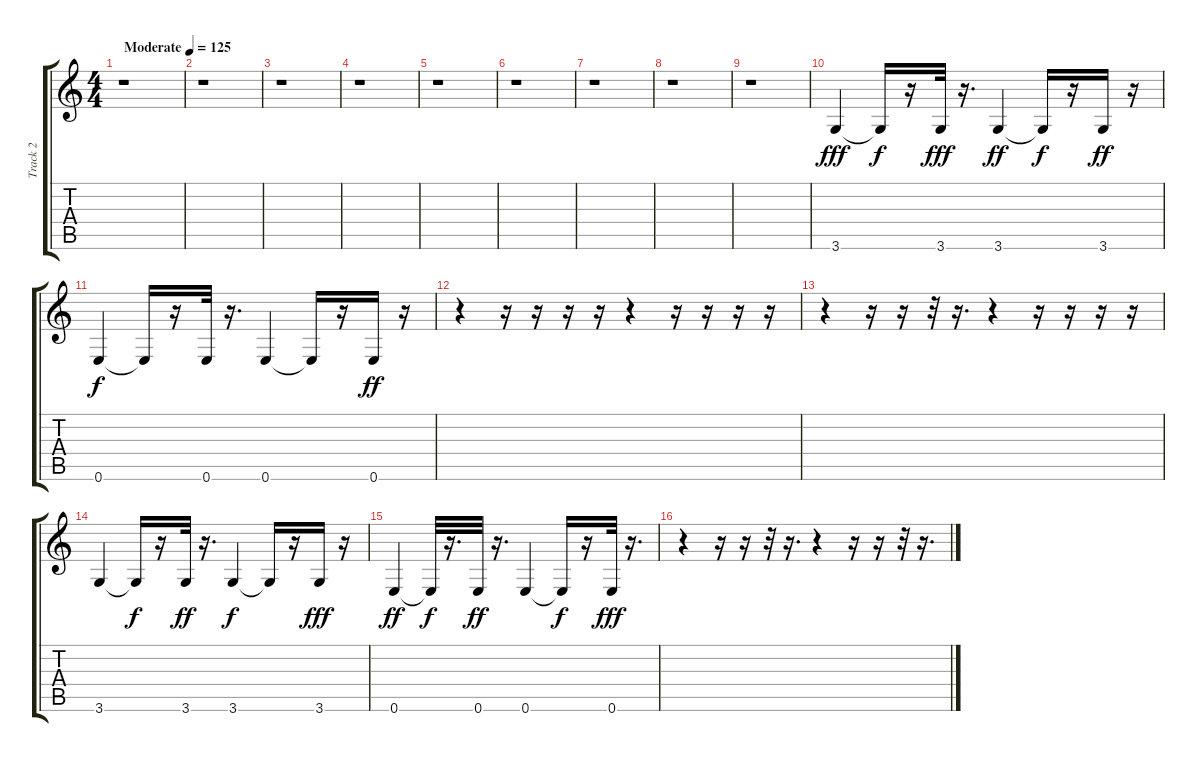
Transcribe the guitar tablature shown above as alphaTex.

\track ("Track 2" "Track 2") {instrument acousticbass}
\staff {score tabs}
\tuning (E4 B3 G3 D3 A2 E2) {hide}
\ts (4 4)
\tempo (125 "Moderate")
\clef g2
\ks c
r.1{dy fff instrument acousticbass} |
r.1 |
r.1 |
r.1 |
r.1 |
r.1 |
r.1 |
r.1 |
r.1 |
3.6.4 3.6{t}.16{dy f} r.16 3.6.32{dy fff} r.16{d} 3.6.4{dy ff} 3.6{t}.16{dy f} r.16 3.6.16{dy ff} r.16 |
0.6.4{dy f} 0.6{t}.16 r.16 0.6.32 r.16{d} 0.6.4 0.6{t}.16 r.16 0.6.16{dy ff} r.16 |
r.4 r.16 r.16 r.16 r.16 r.4 r.16 r.16 r.16 r.16 |
r.4 r.16 r.16 r.32 r.16{d} r.4 r.16 r.16 r.16 r.16 |
3.6.4 3.6{t}.16{dy f} r.16 3.6.32{dy ff} r.16{d} 3.6.4{dy f} 3.6{t}.16 r.16 3.6.16{dy fff} r.16 |
0.6.4{dy ff} 0.6{t}.32{dy f} r.16{d} 0.6.32{dy ff} r.16{d} 0.6.4 0.6{t}.16{dy f} r.16 0.6.32{dy fff} r.16{d} |
r.4 r.16 r.16 r.32 r.16{d} r.4 r.16 r.16 r.32 r.16{d}
